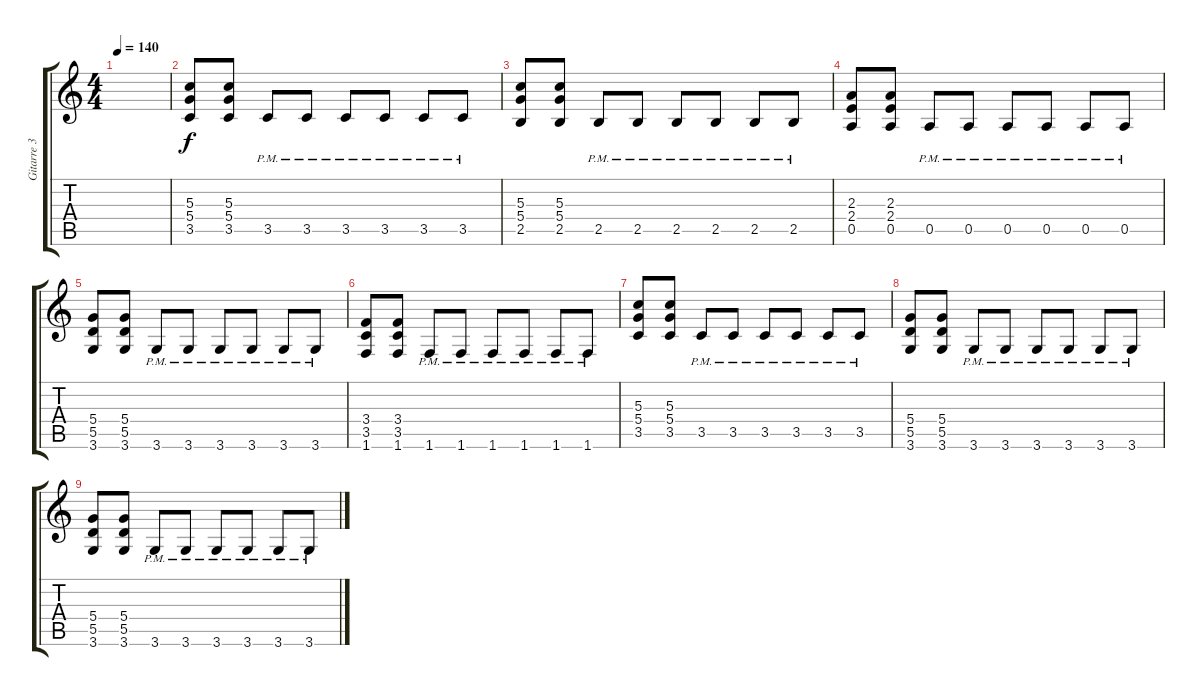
\track ("Gitarre 3" "Gitarre 3") {instrument distortionguitar}
\staff {score tabs}
\tuning (E4 B3 G3 D3 A2 E2) {hide}
\ts (4 4)
\tempo 140
\clef g2
\ks c
|
(5.3 5.4 3.5).8 (5.3 5.4 3.5).8 3.5{pm}.8 3.5{pm}.8 3.5{pm}.8 3.5{pm}.8 3.5{pm}.8 3.5{pm}.8 |
(5.3 5.4 2.5).8 (5.3 5.4 2.5).8 2.5{pm}.8 2.5{pm}.8 2.5{pm}.8 2.5{pm}.8 2.5{pm}.8 2.5{pm}.8 |
(2.3 2.4 0.5).8 (2.3 2.4 0.5).8 0.5{pm}.8 0.5{pm}.8 0.5{pm}.8 0.5{pm}.8 0.5{pm}.8 0.5{pm}.8 |
(5.4 5.5 3.6).8 (5.4 5.5 3.6).8 3.6{pm}.8 3.6{pm}.8 3.6{pm}.8 3.6{pm}.8 3.6{pm}.8 3.6{pm}.8 |
(3.4 3.5 1.6).8 (3.4 3.5 1.6).8 1.6{pm}.8 1.6{pm}.8 1.6{pm}.8 1.6{pm}.8 1.6{pm}.8 1.6{pm}.8 |
(5.3 5.4 3.5).8 (5.3 5.4 3.5).8 3.5{pm}.8 3.5{pm}.8 3.5{pm}.8 3.5{pm}.8 3.5{pm}.8 3.5{pm}.8 |
(5.4 5.5 3.6).8 (5.4 5.5 3.6).8 3.6{pm}.8 3.6{pm}.8 3.6{pm}.8 3.6{pm}.8 3.6{pm}.8 3.6{pm}.8 |
(5.4 5.5 3.6).8 (5.4 5.5 3.6).8 3.6{pm}.8 3.6{pm}.8 3.6{pm}.8 3.6{pm}.8 3.6{pm}.8 3.6{pm}.8
